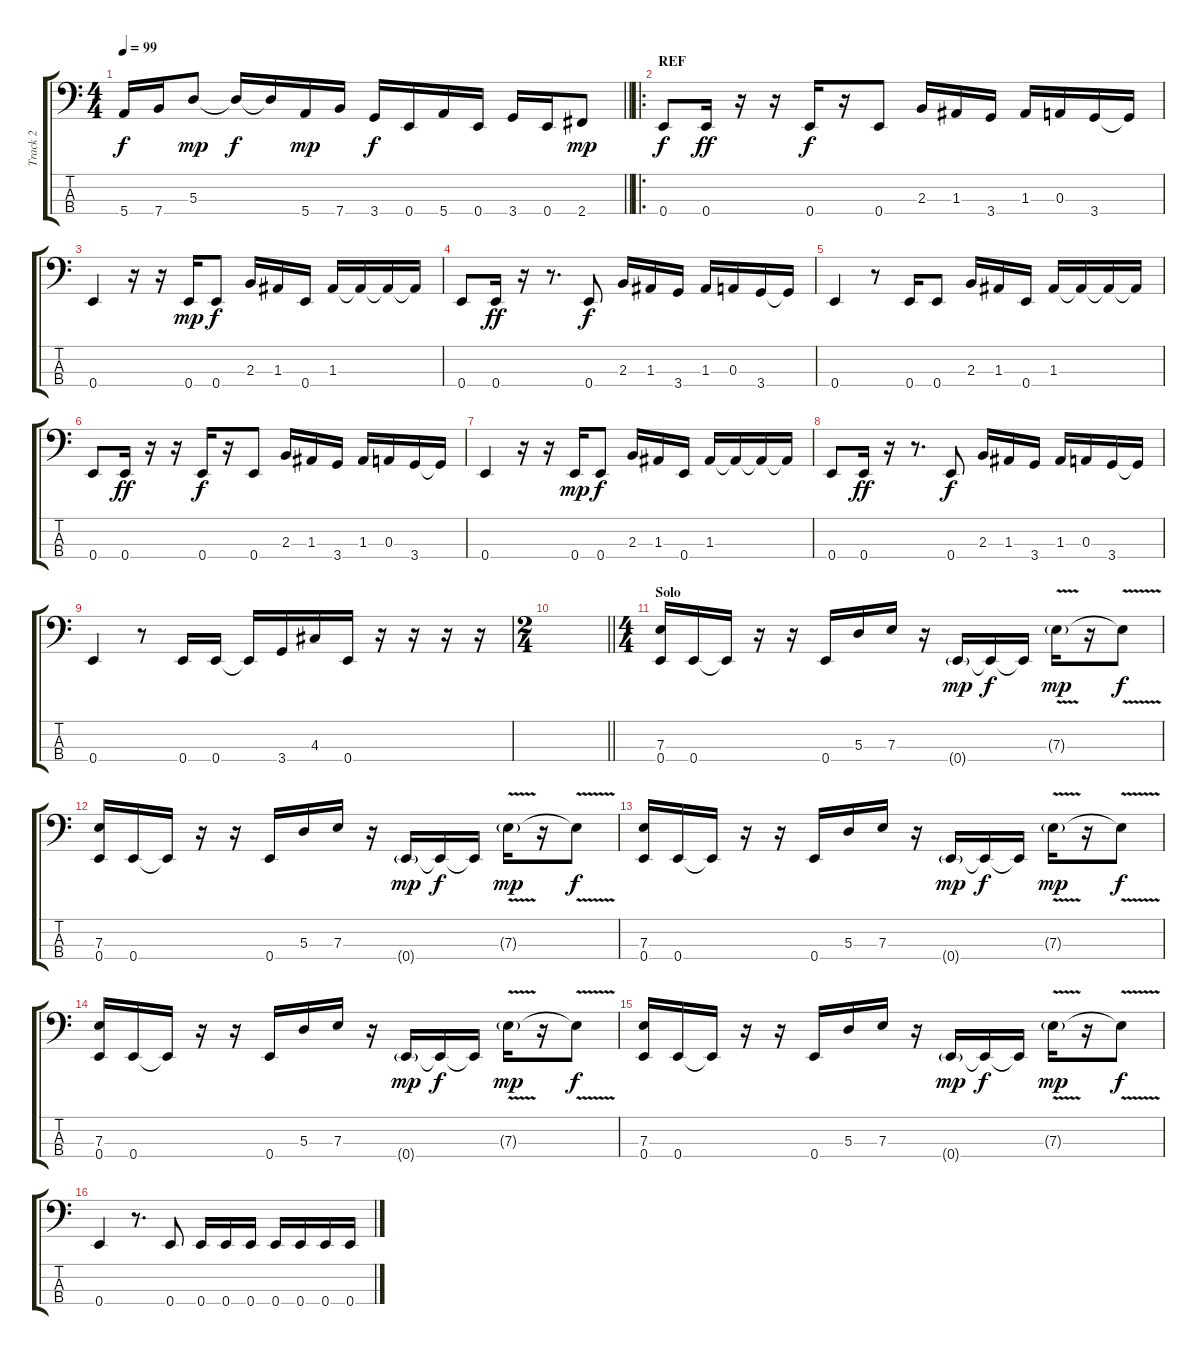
\track ("Track 2" "Track 2") {instrument electricbasspick}
\staff {score tabs}
\tuning (G2 D2 A1 E1) {hide}
\ts (4 4)
\tempo 99
\clef f4
\barLineRight lightlight
\ks c
5.4.16{dy f} 7.4.16 5.3.8{dy mp} 5.3{t}.16{dy f} 5.3{t}.16 5.4.16{dy mp} 7.4.16 3.4.16{dy f} 0.4.16 5.4.16 0.4.16 3.4.16 0.4.16 2.4.8{dy mp} |
\ro
\section ("" "REF")
0.4.8{dy f instrument electricbassfinger} 0.4.16{dy ff} r.16 r.16 0.4.16{dy f} r.16 0.4.8 2.3.16 1.3.16 3.4.16 1.3.16 0.3.16 3.4.16 3.4{t}.16 |
0.4.4 r.16 r.16 0.4.16{dy mp} 0.4.8{dy f} 2.3.16 1.3.16 0.4.16 1.3.16 1.3{t}.16 1.3{t}.16 1.3{t}.16 |
0.4.8 0.4.16{dy ff} r.16 r.8{d} 0.4.8{dy f} 2.3.16 1.3.16 3.4.16 1.3.16 0.3.16 3.4.16 3.4{t}.16 |
0.4.4 r.8 0.4.16 0.4.8 2.3.16 1.3.16 0.4.16 1.3.16 1.3{t}.16 1.3{t}.16 1.3{t}.16 |
0.4.8{instrument electricbassfinger} 0.4.16{dy ff} r.16 r.16 0.4.16{dy f} r.16 0.4.8 2.3.16 1.3.16 3.4.16 1.3.16 0.3.16 3.4.16 3.4{t}.16 |
0.4.4 r.16 r.16 0.4.16{dy mp} 0.4.8{dy f} 2.3.16 1.3.16 0.4.16 1.3.16 1.3{t}.16 1.3{t}.16 1.3{t}.16 |
0.4.8 0.4.16{dy ff} r.16 r.8{d} 0.4.8{dy f} 2.3.16 1.3.16 3.4.16 1.3.16 0.3.16 3.4.16 3.4{t}.16 |
0.4.4 r.8 0.4.16 0.4.16 0.4{t}.16 3.4.16 4.3.16 0.4.16 r.16 r.16 r.16 r.16 |
\ts (2 4)
\barLineRight lightlight
|
\ts (4 4)
\section ("" "Solo")
(7.3 0.4).16{instrument slapbass1} 0.4.16 0.4{t}.16 r.16 r.16 0.4.16 5.3.16 7.3.16 r.16 0.4{g}.16{dy mp} 0.4{t}.16{dy f} 0.4{t}.16 7.3{v g}.16{dy mp} r.16 7.3{t}.8{dy f} |
(7.3 0.4).16{instrument slapbass1} 0.4.16 0.4{t}.16 r.16 r.16 0.4.16 5.3.16 7.3.16 r.16 0.4{g}.16{dy mp} 0.4{t}.16{dy f} 0.4{t}.16 7.3{v g}.16{dy mp} r.16 7.3{t}.8{dy f} |
(7.3 0.4).16{instrument slapbass1} 0.4.16 0.4{t}.16 r.16 r.16 0.4.16 5.3.16 7.3.16 r.16 0.4{g}.16{dy mp} 0.4{t}.16{dy f} 0.4{t}.16 7.3{v g}.16{dy mp} r.16 7.3{t}.8{dy f} |
(7.3 0.4).16{instrument slapbass1} 0.4.16 0.4{t}.16 r.16 r.16 0.4.16 5.3.16 7.3.16 r.16 0.4{g}.16{dy mp} 0.4{t}.16{dy f} 0.4{t}.16 7.3{v g}.16{dy mp} r.16 7.3{t}.8{dy f} |
(7.3 0.4).16{instrument slapbass1} 0.4.16 0.4{t}.16 r.16 r.16 0.4.16 5.3.16 7.3.16 r.16 0.4{g}.16{dy mp} 0.4{t}.16{dy f} 0.4{t}.16 7.3{v g}.16{dy mp} r.16 7.3{t}.8{dy f} |
0.4.4 r.8{d} 0.4.8 0.4.16 0.4.16 0.4.16 0.4.16 0.4.16 0.4.16 0.4.16
